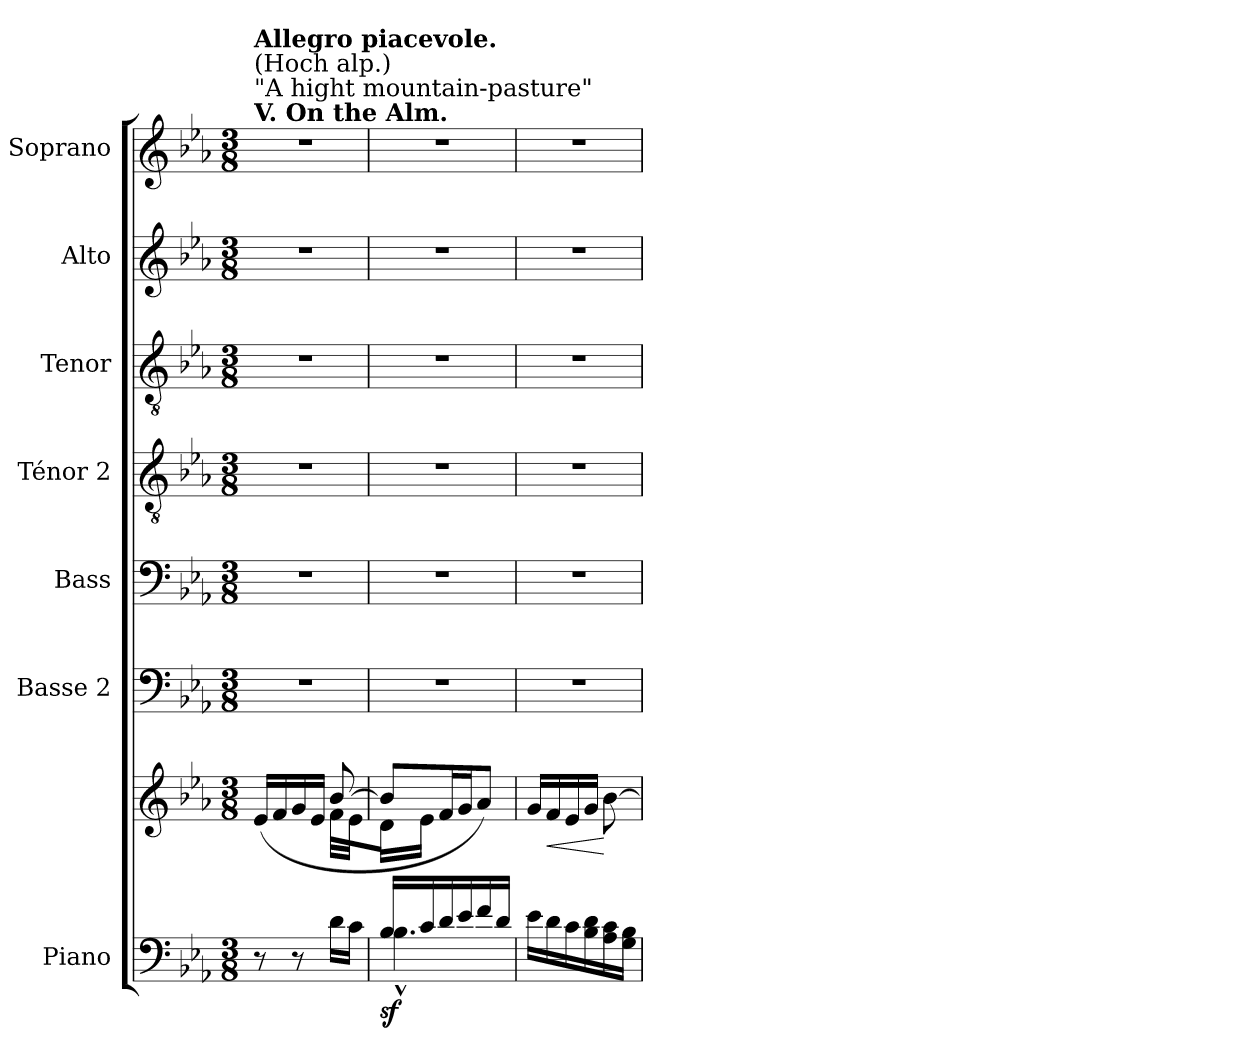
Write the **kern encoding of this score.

**kern	**kern	**dynam	**kern	**kern	**kern	**kern	**kern	**kern
*part7	*part7	*part7	*part6	*part5	*part4	*part3	*part2	*part1
*staff8	*staff7	*staff7/8	*staff6	*staff5	*staff4	*staff3	*staff2	*staff1
*I"Piano	*	*	*I"Basse 2	*I"Bass	*I"Ténor 2	*I"Tenor	*I"Alto	*I"Soprano
*I'Pno	*	*	*	*	*	*	*	*
*clefF4	*clefG2	*	*clefF4	*clefF4	*clefGv2	*clefGv2	*clefG2	*clefG2
*k[b-e-a-]	*k[b-e-a-]	*	*k[b-e-a-]	*k[b-e-a-]	*k[b-e-a-]	*k[b-e-a-]	*k[b-e-a-]	*k[b-e-a-]
*M3/8	*M3/8	*	*M3/8	*M3/8	*M3/8	*M3/8	*M3/8	*M3/8
=1	=1	=1	=1	=1	=1	=1	=1	=1
*	*^	*	*	*	*	*	*	*
*	*	*^	*	*	*	*	*	*	*
!	!	!	!	!	!	!	!	!	!	!LO:TX:a:B:t=V. On the Alm.
!	!	!	!	!	!	!	!	!	!	!LO:TX:a:t="A hight mountain-pasture"
!	!	!	!	!	!	!	!	!	!	!LO:TX:a:t=(Hoch alp.)
!	!	!	!	!	!	!	!	!	!	!LO:TX:a:B:t=Allegro piacevole.
!	!	!	!	!LO:DY:a=2	!	!	!	!	!	!
!	!	!	!	!LO:DY:n=1:a=2	!	!	!	!	!	!
8r	(>16e-/LL	4ryy	4ryy	mf other-dynamics	4.r	4.r	4.r	4.r	4.r	4.r
.	16f/	.	.	.	.	.	.	.	.	.
8r	16g/	.	.	.	.	.	.	.	.	.
.	16e-/JJ	.	.	.	.	.	.	.	.	.
16d\LL	[8b-/	16f\LL	8f\Lyy	.	.	.	.	.	.	.
16c\JJ	.	16e-\JJ	.	.	.	.	.	.	.	.
=2	=2	=2	=2	=2	=2	=2	=2	=2	=2	=2
!LO:N:head=solid	!	!	!	!LO:DY:b=2	!	!	!	!	!	!
*^	*	*	*	*	*	*	*	*	*	*
16B-/LL	4.B-^^\	8b-/L]	16d\LL	8d\Jyy	sf	4.r	4.r	4.r	4.r	4.r	4.r
16c/	.	.	16e-\JJ	.	.	.	.	.	.	.	.
16d/	.	16f/L	4ryy	8ryy	.	.	.	.	.	.	.
16e-/	.	16g/J	.	.	.	.	.	.	.	.	.
16f/	.	8a-/J)	.	8ryy	.	.	.	.	.	.	.
16d/JJ	.	.	.	.	.	.	.	.	.	.	.
*v	*v	*	*	*	*	*	*	*	*	*	*
*	*v	*v	*v	*	*	*	*	*	*	*
=3	=3	=3	=3	=3	=3	=3	=3	=3
16e-\LL	16g/LL	.	4.r	4.r	4.r	4.r	4.r	4.r
!	!	!LO:HP:b	!	!	!	!	!	!
16d\	16f/	<	.	.	.	.	.	.
16c\	16e-/	.	.	.	.	.	.	.
16B-\ 16d\	16g/JJ	.	.	.	.	.	.	.
16A-\ 16c\	[8b-\	[	.	.	.	.	.	.
16G\ 16B-\JJ	.	.	.	.	.	.	.	.
=	=	=	=	=	=	=	=	=
*-	*-	*-	*-	*-	*-	*-	*-	*-
